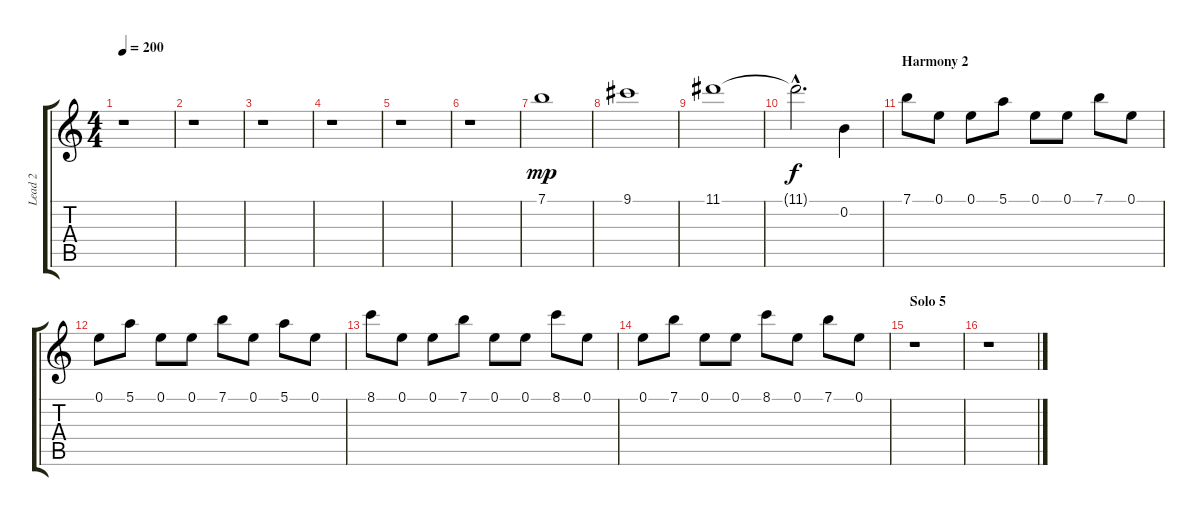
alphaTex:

\track ("Lead 2" "Lead 2") {instrument distortionguitar}
\staff {score tabs}
\tuning (E4 B3 G3 D3 A2 E2) {hide}
\ts (4 4)
\tempo 200
\clef g2
\ks c
r.1{dy f} |
r.1 |
\section ("" "")
r.1 |
r.1 |
r.1 |
r.1 |
7.1.1{dy mp volume 14} |
9.1.1 |
11.1.1 |
11.1{hac t}.2{d dy f} 0.2.4 |
\section ("" "Harmony 2")
7.1.8 0.1.8 0.1.8 5.1.8 0.1.8 0.1.8 7.1.8 0.1.8 |
0.1.8 5.1.8 0.1.8 0.1.8 7.1.8 0.1.8 5.1.8 0.1.8 |
8.1.8 0.1.8 0.1.8 7.1.8 0.1.8 0.1.8 8.1.8 0.1.8 |
0.1.8 7.1.8 0.1.8 0.1.8 8.1.8 0.1.8 7.1.8 0.1.8 |
\section ("" "Solo 5")
r.1 |
r.1
